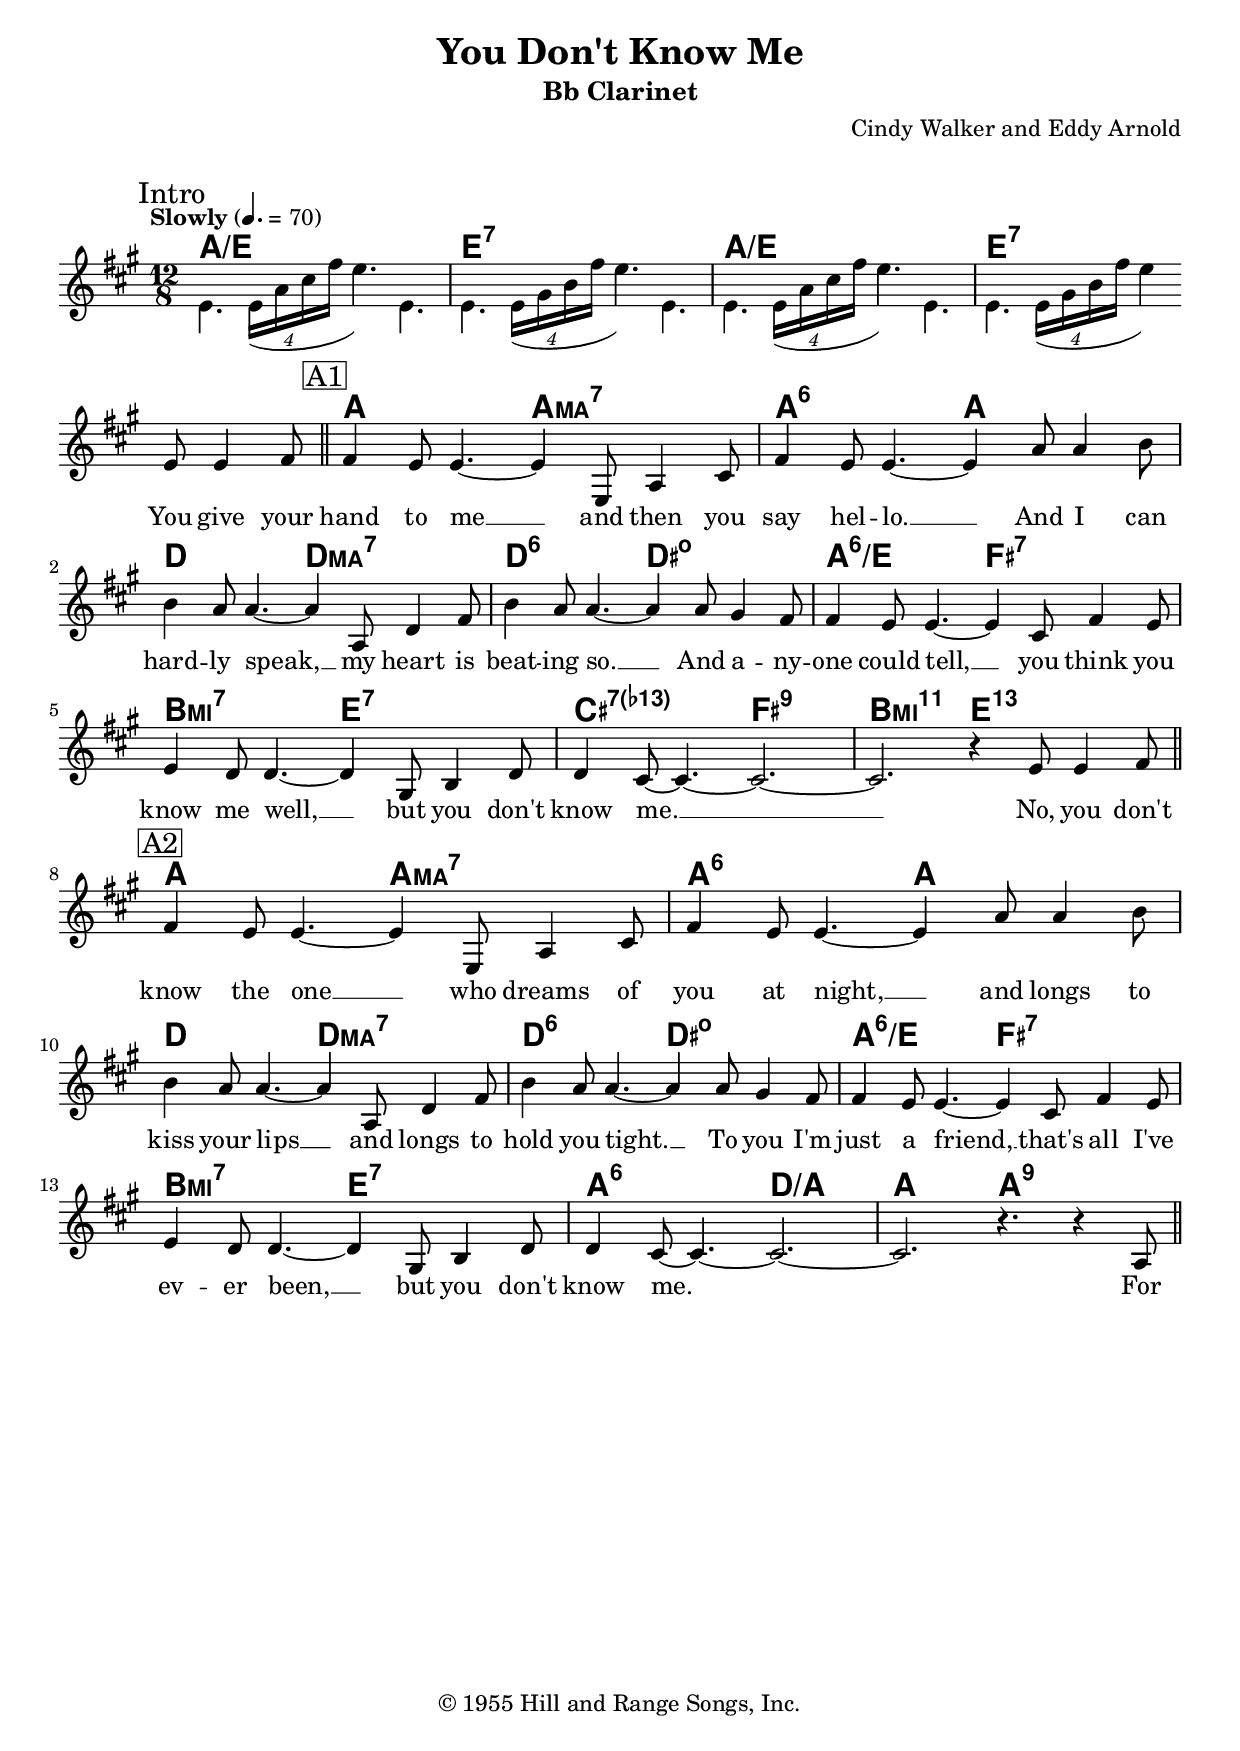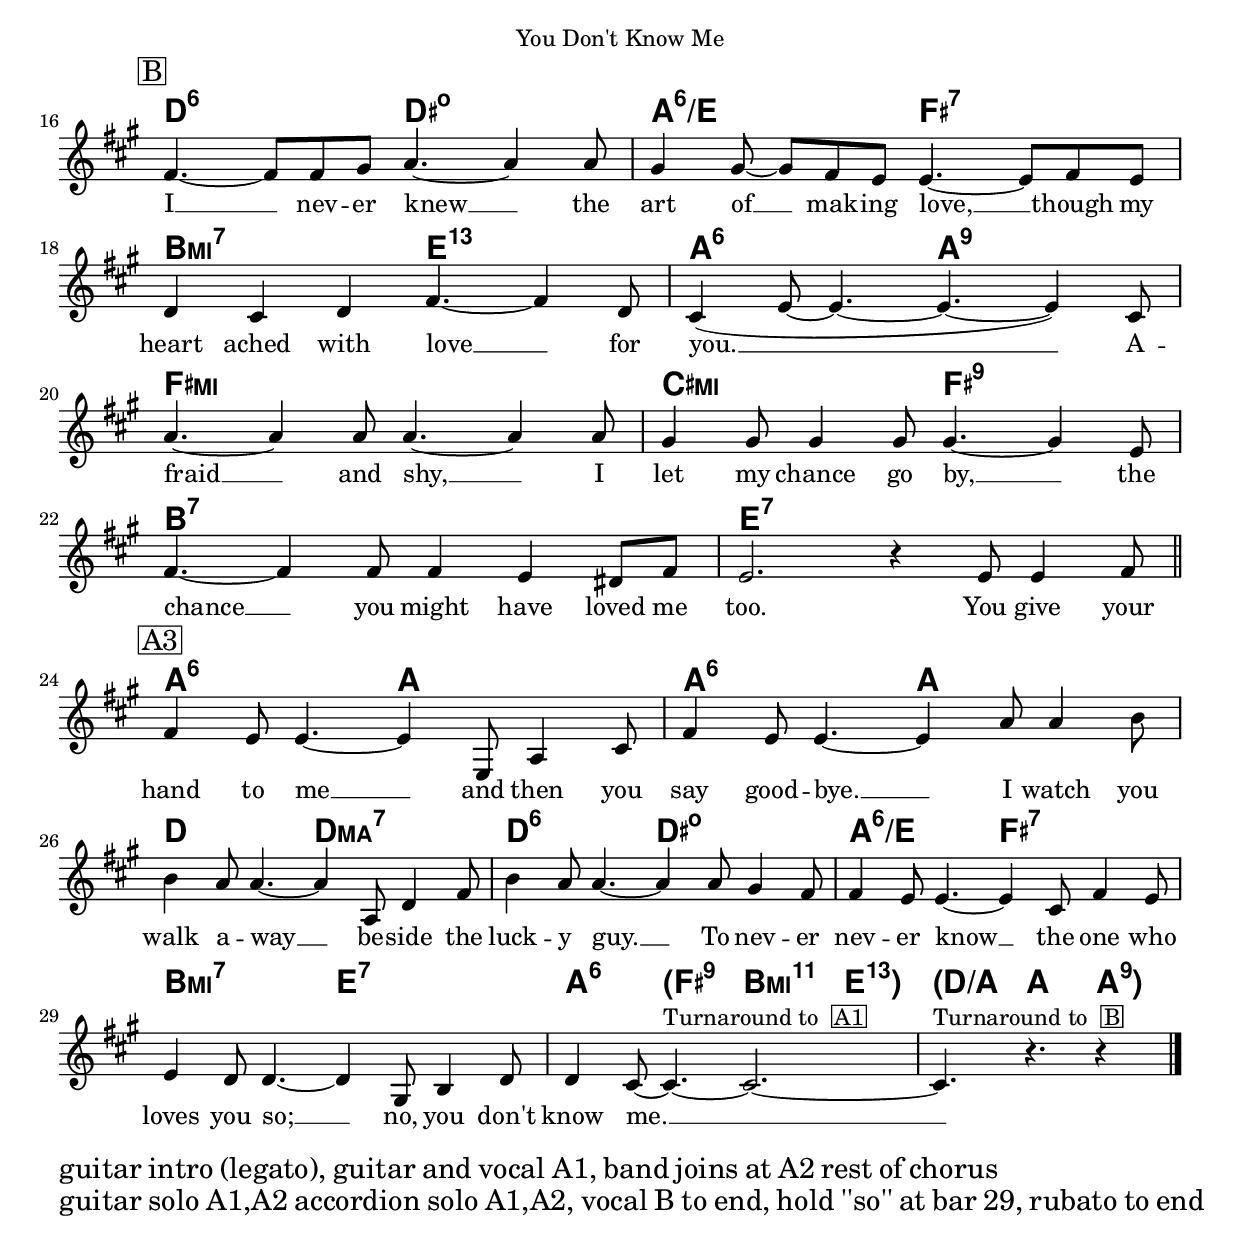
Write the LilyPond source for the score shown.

\version "2.24.0"

\include "english.ly"

instrument = "Bb Clarinet"
whatKey = a,
whatClef = "treble"

%% -*- Mode: LilyPond -*-

\include "lead-sheets.ily"

\header {
  title = "You Don't Know Me"
  subtitle = \instrument
  composer = "Cindy Walker and Eddy Arnold"
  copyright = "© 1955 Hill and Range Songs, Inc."
}

refrainLyrics = \lyricmode {
  You give your
  hand to me __ and then you
  say hel -- lo. __ And I can
  hard -- ly speak, __ my heart is
  beat -- ing so. __ And a -- ny --
  one could tell, __ you think you
  know me well, __ but you don't
  know me. __
  No, you don't
  know the one __ who dreams of
  you at night, __ and longs to
  kiss your lips __ and longs to
  hold you tight. __ To you I'm
  just a friend, __ that's all
  I've ev -- er been, __ but
  you don't know me.
  For
  I __ nev -- er knew __
  the art of __ mak -- ing love, __
  though my heart ached with love __ for
  you. __ A --
  fraid __ and shy, __ I
  let my chance go by, __ the
  chance __ you might have loved me
  too. You give your
  hand to me __ and then you
  say good -- bye. __ I watch you
  walk a -- way __ be -- side the
  luck -- y guy. __ To nev -- er
  nev -- er know __ the one who 
  loves you so; __ no, you don't
  know me. __
}

refrainChordsRayAndDiana = \chordmode {
  ef2./bf af2./bf ef2.:maj7/bf af4./bf g4.:7.9-.5+
  c2.:m7 f2.:9.11+ d4.:7.9+.5+ b4.:7.9+ af4./bf bf2.:7.5+
  
  ef2. ef2.:maj7 ef2.:7 bf4.:m9 a4.:7.5+
  af1.:maj7 a2.:dim7 d2.:7.9+
  g2.:m7 c2.:7 f2.:m7 bf2.:7
  g2.:7.5+ c2.:9+.5+ f2.:9 bf2.:7
  
  ef2. ef2.:maj7 ef2.:7 bf4.:m9 a4.:7.9+
  af1.:maj7 a2.:dim7 d2.:7.9+
  g2.:m7 c2.:7.9- f2.:m7 bf2.:7
  df2.:9 d2.:7.9+ ef2. bf4.:m7 a2.:7.5-
  
  af2.:maj7 a2.:dim7 ef2./bf c2.:7
  f2.:m7 bf2.:13 ef2. d4.:7.9+ g4.:7.5+ 
  c1.:m g2.:m7 c2.:7
  f2.:7 b2.:7.5- bf2.:7 bf2.:7.5+

  ef2. ef2.:maj7 ef2.:6 c4:m7 bf4:m7 a4:7.5-
  af1.:maj7 a2.:dim7 d2.:7.9+
  g2.:m7 c2.:7 f2.:m7 bf2.:7
  ef2. 
  \chordOpenParen{ c2.:7 }
  f2.:m7
  \chordCloseParen{ bf2.:7.5+ }
}

refrainChordsRay = \chordmode {
  ef1./bf bf1.:7 ef1./bf bf1.:7
  
  ef2. ef2.:maj7 ef2.:6 ef2. af2. af2.:maj7 af2.:6 a2.:dim7
  ef2.:6/bf c2.:7 f2.:m7 bf2.:7
  g2.:7.13- c2.:9 f2.:m11 bf2.:13

  ef2. ef2.:maj7 ef2.:6 ef2. af2. af2.:maj7 af2.:6 a2.:dim7
  ef2.:6/bf c2.:7 f2.:m7 bf2.:7
  ef2.:6 af2./ef ef2. ef2.:9

  af2.:6 a2.:dim7 ef2.:6/bf c2.:7 f2.:m7 bf2.:13 ef2.:6 ef2.:9
  c1.:m g2.:m c2.:9 f1.:7 bf1.:7
  
  ef2.:6 ef2. ef2.:6 ef2. af2. af2.:maj7 af2.:6 a2.:dim7
  ef2.:6/bf c2.:7 f2.:m7 bf2.:7
  ef4.:6
  \chordOpenParen{ c4.:9 }
  f4.:m11
  \chordCloseParen{ bf4.:13 }
  \chordOpenParen{ af4./ef }
  ef4.
  \chordCloseParen{ ef8.:9 }
}

refrainChords = \refrainChordsRay

refrainKey = ef

refrainMelody = \relative f' {
  \time 12/8
  \key \refrainKey \major
  \clef \whatClef
  \tempo "Slowly" 4. = 70

  \mark \markup{ "Intro" }

    <<
      \new Voice
      { \voiceTwo
  bf4. \tuplet 4/6 { bf16( ef16 g16 c16 } bf4.) bf,4. |
  bf4. \tuplet 4/6 { bf16( d16 f16 c'16 } bf4.) bf,4. |
  bf4. \tuplet 4/6 { bf16( ef16 g16 c16 } bf4.) bf,4. |
  bf4. \tuplet 4/6 { bf16( d16 f16 c'16 } bf4)
      }
      { \voiceOne
	s1. | s1. | s1. | s2. s4
	}
      >>
  \oneVoice

  \bar ""
  \break

  bf,8 bf4 c8 |

  \bar "||"

  \mark \markup{ \box "A1" }
  \set Score.currentBarNumber = #0


  c4 bf8 bf4.~ bf4 bf,8 ef4 g8 |
  c4 bf8 bf4.~ bf4 ef8 ef4 f8 |
  f4 ef8 ef4.~ ef4 ef,8 af4 c8 |
  f4 ef8 ef4.~ ef4 ef8 d4 c8 |
  c4 bf8 bf4.~ bf4 g8 c4 bf8 |
  bf4 af8 af4.~ af4 d,8 f4 af8 |
  af4 g8~ g4.~ g2.~ |
  g2. r4 bf8 bf4 c8 |

  \bar "||"
  \break

  \mark \markup{ \box "A2" }

  c4 bf8 bf4.~ bf4 bf,8 ef4 g8 |
  c4 bf8 bf4.~ bf4 ef8 ef4 f8 |
  f4 ef8 ef4.~ ef4 ef,8 af4 c8 |
  f4 ef8 ef4.~ ef4 ef8 d4 c8 |
  c4 bf8 bf4.~ bf4 g8 c4 bf8 |
  bf4 af8 af4.~ af4 d,8 f4 af8 |
  af4 g8~ g4.~ g2.~ |
  g2. r4. r4 ef8 |

  \bar "||"
  \pageBreak

  \mark \markup{ \box "B" }
  
  c'4.~ c8 c8 d8 ef4.~ ef4 ef8 |
  d4 d8~ d8 c8 bf8 bf4.~ bf8 c8 bf8 |
  \break
  af4 g4 af4 c4.~ c4 af8 |
  g4( bf8~ bf4.~ bf4.~ bf4) g8 |
  \break
  ef'4.~ ef4 ef8 ef4.~ ef4 ef8 |
  d4 d8 d4 d8 d4.~ d4 bf8 |
  \break
  c4.~ c4 c8 c4 bf4 a8 c8 |
  bf2. r4 bf8 bf4 c8 |

  \bar "||"
  \break

  \mark \markup{ \box "A3" }

  c4 bf8 bf4.~ bf4 bf,8 ef4 g8 |
  c4 bf8 bf4.~ bf4 ef8 ef4 f8 |
  f4 ef8 ef4.~ ef4 ef,8 af4 c8 |
  f4 ef8 ef4.~ ef4 ef8 d4 c8 |
  c4 bf8 bf4.~ bf4 g8 c4 bf8 |
  bf4 af8 af4.~ af4 d,8 f4 af8 |
  af4 g8~ g4.~^\markup{ "Turnaround to " \box "A1" } g2.~ |
  \partial 8*8 g4.^\markup{ "Turnaround to " \box "B" } r4. r4 |

  \bar "|."
}

\include "paper.ily"

\markup {
  % Leave a gap after the header
  \vspace #1
}

\include "refrain.ily"

performanceNotes =
\markup {
  \column {
    \line { \huge { guitar intro (legato), guitar and vocal A1, band joins at A2 rest of chorus  } }
    \line { \huge { guitar solo A1,A2 accordion solo A1,A2, vocal B to end, hold ''so'' at bar 29, rubato to end  } }
  }
}

\include "notes.ily"

